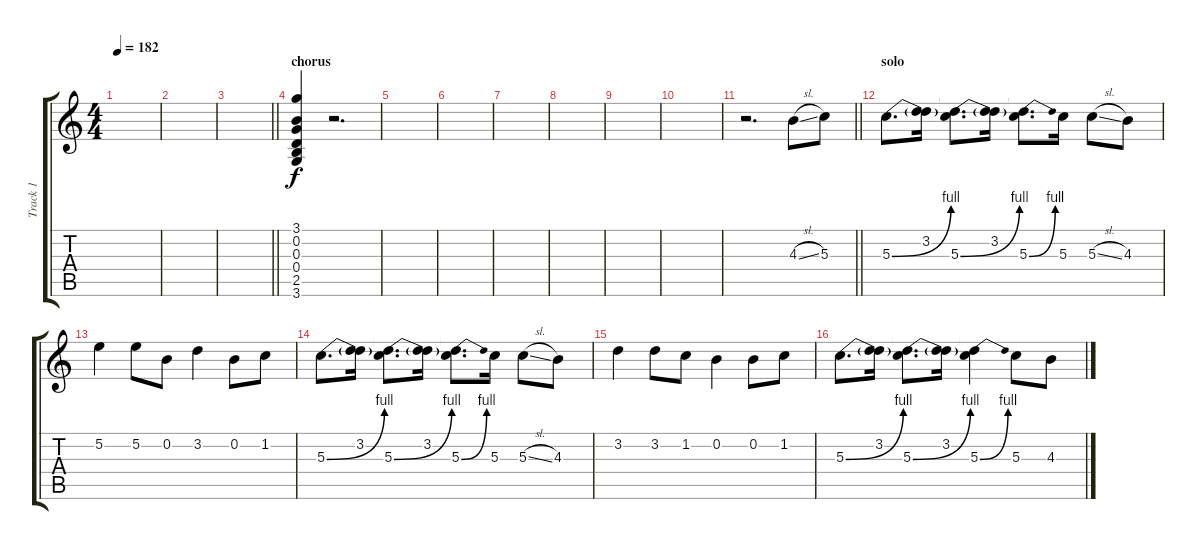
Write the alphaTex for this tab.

\track ("Track 1" "Track 1") {instrument distortionguitar}
\staff {score tabs}
\tuning (E4 B3 G3 D3 A2 E2) {hide}
\ts (4 4)
\tempo 182
\clef g2
\ks c
|
|
\barLineRight lightlight
|
\section ("" "chorus")
(3.1 0.2 0.3 0.4 2.5 3.6).4 r.2{d} |
|
|
|
|
|
|
\barLineRight lightlight
r.2{d} 4.3{sl}.8 5.3.8 |
\section ("" "solo")
5.3{be (bend 0 0 60 4)}.8{d} (3.2 5.3{t}).16 (3.2{t} 5.3{be (bend 0 0 60 4)}).8{d} (3.2 5.3{t}).16 (3.2{t} 5.3{be (bend 0 0 60 4)}).8{d} 5.3.16 5.3{sl}.8 4.3.8 |
5.2.4 5.2.8 0.2.8 3.2.4 0.2.8 1.2.8 |
5.3{be (bend 0 0 60 4)}.8{d} (3.2 5.3{t}).16 (3.2{t} 5.3{be (bend 0 0 60 4)}).8{d} (3.2 5.3{t}).16 (3.2{t} 5.3{be (bend 0 0 60 4)}).8{d} 5.3.16 5.3{sl}.8 4.3.8 |
3.2.4 3.2.8 1.2.8 0.2.4 0.2.8 1.2.8 |
5.3{be (bend 0 0 60 4)}.8{d} (3.2 5.3{t}).16 (3.2{t} 5.3{be (bend 0 0 60 4)}).8{d} (3.2 5.3{t}).16 (3.2{t} 5.3{be (bend 0 0 60 4)}).4 5.3.8 4.3.8
